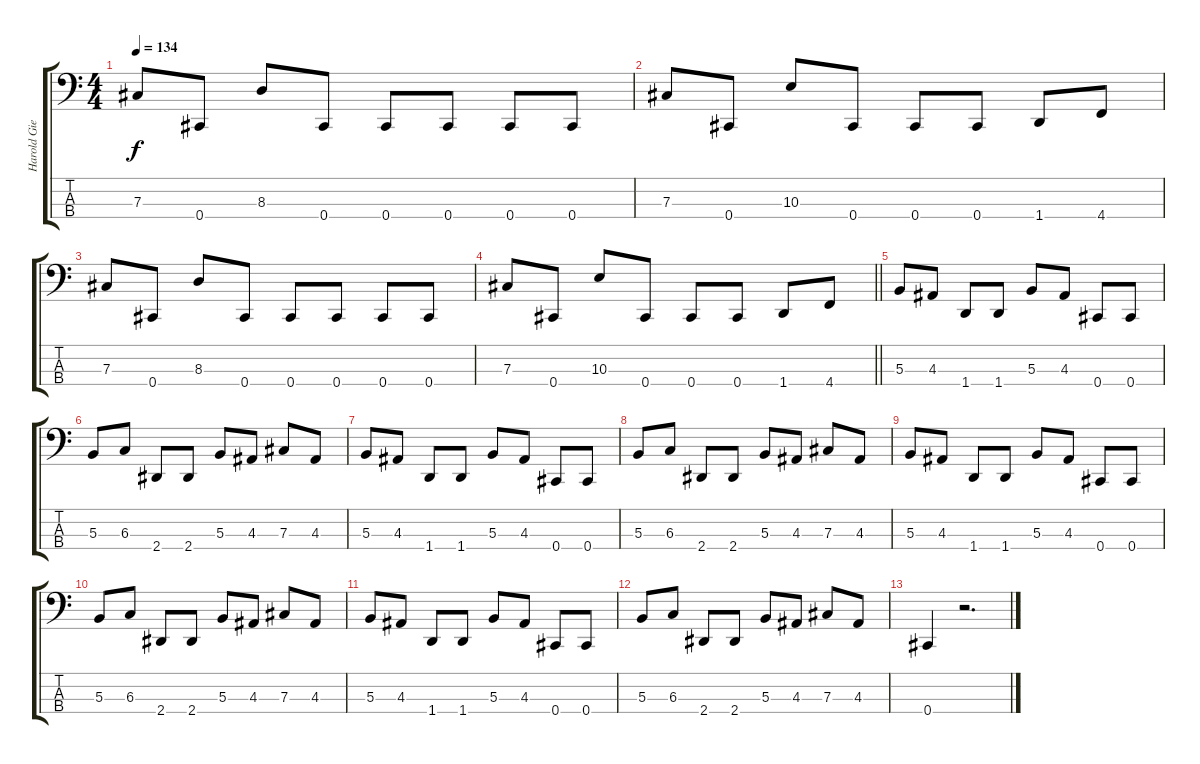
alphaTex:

\track ("Harold Gielen " "Harold Gie") {instrument electricbasspick}
\staff {score tabs}
\tuning (E2 B1 Gb1 Db1) {hide}
\ts (4 4)
\tempo 134
\clef f4
\ks c
7.3.8{dy f} 0.4.8 8.3.8 0.4.8 0.4.8 0.4.8 0.4.8 0.4.8 |
7.3.8 0.4.8 10.3.8 0.4.8 0.4.8 0.4.8 1.4.8 4.4.8 |
7.3.8 0.4.8 8.3.8 0.4.8 0.4.8 0.4.8 0.4.8 0.4.8 |
\barLineRight lightlight
7.3.8 0.4.8 10.3.8 0.4.8 0.4.8 0.4.8 1.4.8 4.4.8 |
5.3.8 4.3.8 1.4.8 1.4.8 5.3.8 4.3.8 0.4.8 0.4.8 |
5.3.8 6.3.8 2.4.8 2.4.8 5.3.8 4.3.8 7.3.8 4.3.8 |
5.3.8 4.3.8 1.4.8 1.4.8 5.3.8 4.3.8 0.4.8 0.4.8 |
5.3.8 6.3.8 2.4.8 2.4.8 5.3.8 4.3.8 7.3.8 4.3.8 |
5.3.8 4.3.8 1.4.8 1.4.8 5.3.8 4.3.8 0.4.8 0.4.8 |
5.3.8 6.3.8 2.4.8 2.4.8 5.3.8 4.3.8 7.3.8 4.3.8 |
5.3.8 4.3.8 1.4.8 1.4.8 5.3.8 4.3.8 0.4.8 0.4.8 |
5.3.8 6.3.8 2.4.8 2.4.8 5.3.8 4.3.8 7.3.8 4.3.8 |
0.4.4 r.2{d}
